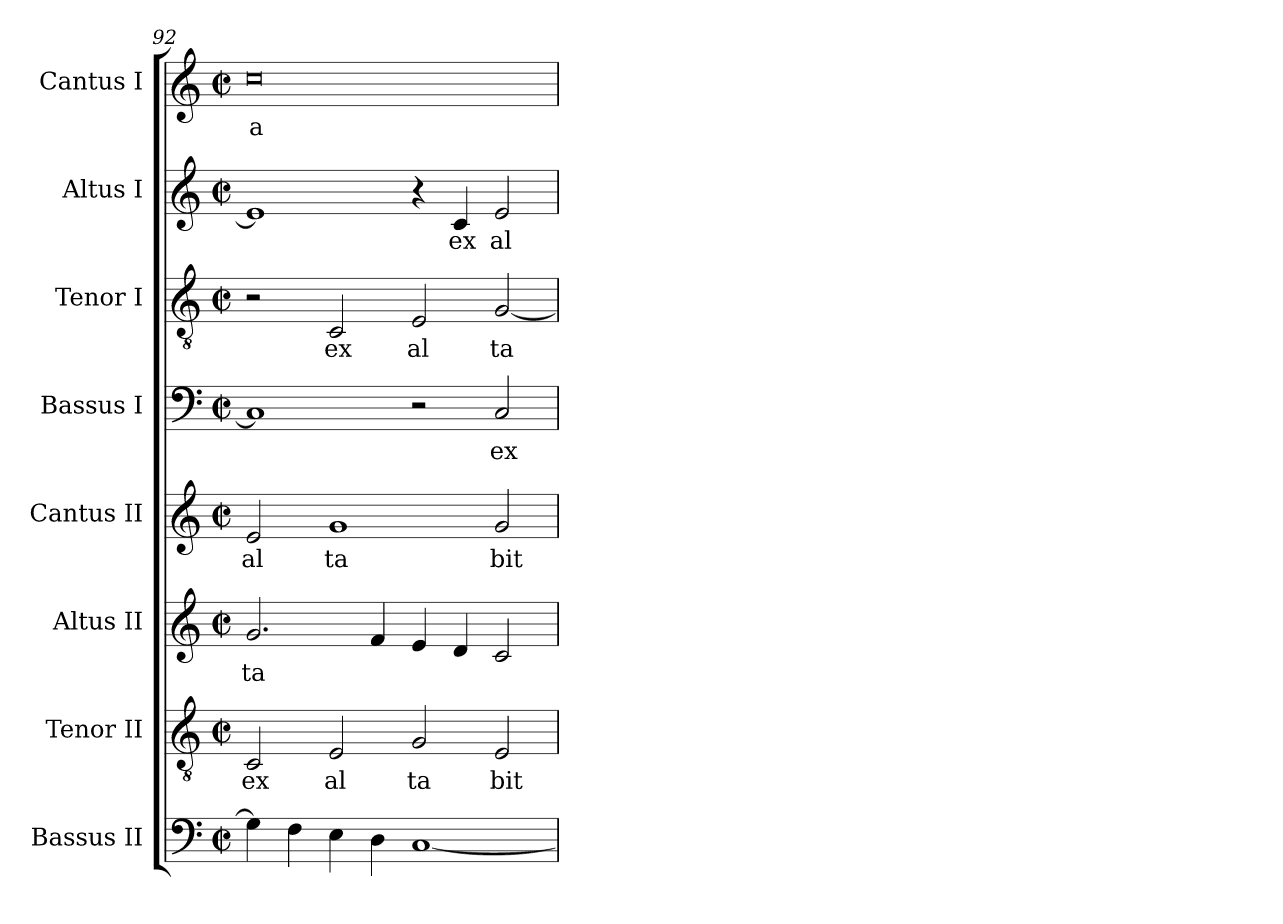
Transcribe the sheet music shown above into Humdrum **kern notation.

**kern	**kern	**text	**kern	**text	**kern	**text	**kern	**text	**kern	**text	**kern	**text	**kern	**text
*part8	*part7	*part7	*part6	*part6	*part5	*part5	*part4	*part4	*part3	*part3	*part2	*part2	*part1	*part1
*staff8	*staff7	*staff7	*staff6	*staff6	*staff5	*staff5	*staff4	*staff4	*staff3	*staff3	*staff2	*staff2	*staff1	*staff1
*I"Bassus II	*I"Tenor II	*	*I"Altus II	*	*I"Cantus II	*	*I"Bassus I	*	*I"Tenor I	*	*I"Altus I	*	*I"Cantus I	*
*clefF4	*clefGv2	*	*clefG2	*	*clefG2	*	*clefF4	*	*clefGv2	*	*clefG2	*	*clefG2	*
*M2/2	*M2/2	*	*M2/2	*	*M2/2	*	*M2/2	*	*M2/2	*	*M2/2	*	*M2/2	*
*met(c|)	*met(c|)	*	*met(c|)	*	*met(c|)	*	*met(c|)	*	*met(c|)	*	*met(c|)	*	*met(c|)	*
=92	=92	=92	=92	=92	=92	=92	=92	=92	=92	=92	=92	=92	=92	=92
!	!	!LO:LY:b:cj	!	!LO:LY:b:cj	!	!LO:LY:b:cj	!	!	!	!	!	!	!	!LO:LY:b:cj
4G\]	2C/	ex	2.g/	ta	2e/	al	1C]	.	2r	.	1e]	.	0cc	a
4F\	.	.	.	.	.	.	.	.	.	.	.	.	.	.
!	!	!LO:LY:b:cj	!	!	!	!LO:LY:b:cj	!	!	!	!LO:LY:b:cj	!	!	!	!
4E\	2E/	al	.	.	1g	ta	.	.	2C/	ex	.	.	.	.
4D\	.	.	4f/	.	.	.	.	.	.	.	.	.	.	.
!	!	!LO:LY:b:cj	!	!	!	!	!	!	!	!LO:LY:b:cj	!	!	!	!
[<1C	2G/	ta	4e/	.	.	.	2r	.	2E/	al	4r	.	.	.
!	!	!	!	!	!	!	!	!	!	!	!	!LO:LY:b:cj	!	!
.	.	.	4d/	.	.	.	.	.	.	.	4c/	ex	.	.
!	!	!LO:LY:b:cj	!	!	!	!LO:LY:b:cj	!	!LO:LY:b:cj	!	!LO:LY:b:cj	!	!LO:LY:b:cj	!	!
.	2E/	bit	2c/	.	2g/	bit	2C/	ex-	[<2G/	ta	2e/	al	.	.
=	=	=	=	=	=	=	=	=	=	=	=	=	=	=
*-	*-	*-	*-	*-	*-	*-	*-	*-	*-	*-	*-	*-	*-	*-
